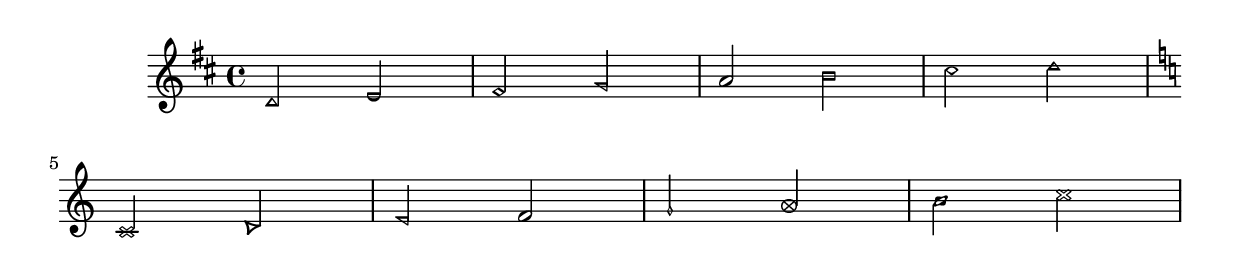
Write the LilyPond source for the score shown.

%% Do not edit this file; it is automatically
%% generated from LSR http://lsr.dsi.unimi.it
%% This file is in the public domain.
\version "2.13.29"

\header {
  lsrtags = "pitches, editorial-annotations"

%% Translation of GIT committish: 0b55335aeca1de539bf1125b717e0c21bb6fa31b
  doctitlees = "Aplicar estilos de cabeza según la nota de la escala"
  texidoces = "
La propiedad @code{shapeNoteStyles} se puede usar para definir varios
estilos de cabezas de nota para cada grado de la escala (según esté
establecido por la armadura o por la propiedad @code{tonic}).  Esta
propiedad requiere un conjunto de símbolos, que pueden ser puramente
arbitrarios (se permiten expresiones geométricas como @code{triangle},
triángulo, @code{cross}, aspas, y @code{xcircle}, círculo con aspas) o
basados en una antigua tradición americana de grabado (ciertos nombres
de nota latinos trambién se permiten).

Dicho esto, para imitar antiguos cancioneros americanos, existen varios
estilos predefinidos de cabezas de nota disponibles a través de
instrucciones de abreviatura como @code{\\aikenHeads} o
@code{\\sacredHarpHeads}.

Este ejemplo muestra distintas formas de obtener cabezas de notas con forma,
y muestra la capacidad de transportar una melodía sin perder la
correspondencia entre las funciones armónicas y los estilos de cabezas de
nota.

"


%% Translation of GIT committish: 0a868be38a775ecb1ef935b079000cebbc64de40
  doctitlede = "Notenkopfstile basierend auf der Tonleiterstufe erstellen"
  texidocde = "
Die @code{shapeNoteStyles}-(NotenFormenStile)-Eigenschaft kann benutzt
werden, um verschiedene Notenstile für jeden Schritt der Tonleiter
zu definieren (vorgegeben von der Tonart oder der @qq{tonic}
(Tonika)-Eigneschaft.  Diese Eigenschaft braucht eine Anzahl von Symbolen,
welche beliebig sein können (geometrische Ausdrücke wie @code{triangle}
(Dreieck), @code{cross} (Kreuz) und @code{xcircle} (X-Kreis) sind erlaubt)
oder basierend auf einer alten amerikanischen Notensatztradition (einige
lateinische Notenbezeichnungen sind auch erlaubt).

Um alte amerikanische Liederbücher zu imitieren, gibt es einige
vordefinierte Notenstile wie etwa @code{\\aikenHeads} (im Stil von Aiken)
oder @code{\\sacredHarpHeads} (im Stil der Sacred Harp-Tradition).

Dieses Beispiel zeigt, wie man unterschiedlich geformte Noten erhält und
eine Melodie transponieren kann, ohne dass das Verhältnis zwischen den
harmonischen Funktionen und dem Notenstil verloren geht.

"

%% Translation of GIT committish: 4ab2514496ac3d88a9f3121a76f890c97cedcf4e
  texidocfr = "
La propriété @code{shapeNoteStyles} permet d'affecter un profil
particulier à chaque degré de la gamme -- à partir de l'armure ou
de la propriété @code{tonic}.  Ses valeurs sont constituées d'une liste
de symboles, qu'il s'agisse de formes géométriques (@code{triangle},
@code{cross}, ou @code{xcircle}) ou basés sur la tradition des graveurs
américains (avec quelques noms de note latins).

LilyPond dispose de deux raccourcis, @code{\aikenHeads} et
@code{\sacredHarpHeads}, permettant de reproduire déanciens recueils de
chansons américaines.

L'exemple suivant montre plusieurs manières de profiler les têtes de
note, ainsi que la capacité de trnsposer tout en respectant la fonction
harmonique de chaque note dans la gamme.

"
  doctitlefr = "Profilage des notes selon leur degré dans la gamme"


  texidoc = "
The @code{shapeNoteStyles} property can be used to define various note
head styles for each step of the scale (as set by the key signature or
the @code{tonic} property). This property requires a set of symbols,
which can be purely arbitrary (geometrical expressions such as
@code{triangle}, @code{cross}, and @code{xcircle} are allowed) or based
on old American engraving tradition (some latin note names are also
allowed).

That said, to imitate old American song books, there are several
predefined note head styles available through shortcut commands such as
@code{\\aikenHeads} or @code{\\sacredHarpHeads}.

This example shows different ways to obtain shape note heads, and
demonstrates the ability to transpose a melody without losing the
correspondence between harmonic functions and note head styles.

"
  doctitle = "Applying note head styles depending on the step of the scale"
} % begin verbatim

fragment = {
  \key c \major
  c2 d
  e2 f
  g2 a
  b2 c
}

\new Staff {
  \transpose c d
  \relative c' {
    \set shapeNoteStyles = #'#(do re mi fa
                               #f la ti)
    \fragment
  }

  \break

  \relative c' {
    \set shapeNoteStyles = #'#(cross triangle fa #f
                               mensural xcircle diamond)
    \fragment
  }
}

